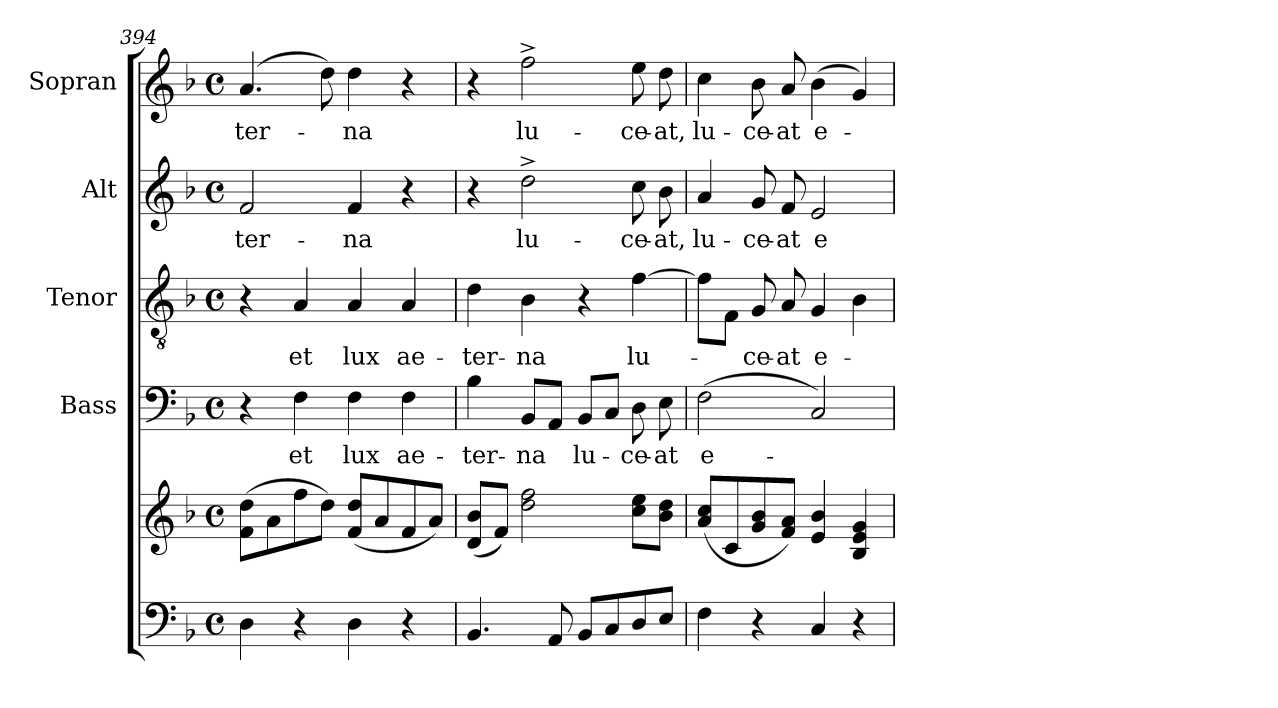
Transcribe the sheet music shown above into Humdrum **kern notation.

**kern	**kern	**kern	**text	**kern	**text	**kern	**text	**kern	**text
*part5	*part5	*part4	*part4	*part3	*part3	*part2	*part2	*part1	*part1
*staff6	*staff5	*staff4	*staff4	*staff3	*staff3	*staff2	*staff2	*staff1	*staff1
*	*	*I"Bass	*	*I"Tenor	*	*I"Alt	*	*I"Sopran	*
*	*	*I'B.	*	*I'T.	*	*I'A.	*	*I'S.	*
*clefF4	*clefG2	*clefF4	*	*clefGv2	*	*clefG2	*	*clefG2	*
*k[b-]	*k[b-]	*k[b-]	*	*k[b-]	*	*k[b-]	*	*k[b-]	*
*F:	*F:	*F:	*	*F:	*	*F:	*	*F:	*
*M4/4	*M4/4	*M4/4	*	*M4/4	*	*M4/4	*	*M4/4	*
*met(c)	*met(c)	*met(c)	*	*met(c)	*	*met(c)	*	*met(c)	*
=394	=394	=394	=394	=394	=394	=394	=394	=394	=394
!	!	!	!	!	!	!	!LO:LY:b	!	!LO:LY:b
4D\	(>8f\ 8dd\L	4r	.	4r	.	2f/	-ter-	(4.a/	-ter-
.	8a\	.	.	.	.	.	.	.	.
!	!	!	!LO:LY:b	!	!LO:LY:b	!	!	!	!
4r	8ff\	4F\	et	4A/	et	.	.	.	.
.	8dd\J)	.	.	.	.	.	.	8dd\)	.
!	!	!	!LO:LY:b	!	!LO:LY:b	!	!LO:LY:b	!	!LO:LY:b
4D\	(<8f/ 8dd/L	4F\	lux	4A/	lux	4f/	-na	4dd\	-na
.	8a/	.	.	.	.	.	.	.	.
!	!	!	!LO:LY:b	!	!LO:LY:b	!	!	!	!
4r	8f/	4F\	ae-	4A/	ae-	4r	.	4r	.
.	8a/J)	.	.	.	.	.	.	.	.
=395	=395	=395	=395	=395	=395	=395	=395	=395	=395
!	!	!	!LO:LY:b	!	!LO:LY:b	!	!	!	!
4.BB-/	(<8d/ 8b-/L	4B-\	-ter-	4d\	-ter-	4r	.	4r	.
.	8f/J)	.	.	.	.	.	.	.	.
!	!	!	!LO:LY:b	!	!LO:LY:b	!	!LO:LY:b	!	!LO:LY:b
.	2dd\ 2ff\	8BB-/L	-na	4B-\	-na	2dd^>\	lu-	2ff^>\	lu-
8AA/	.	8AA/J	.	.	.	.	.	.	.
!	!	!	!LO:LY:b	!	!	!	!	!	!
8BB-/L	.	8BB-/L	lu-	4r	.	.	.	.	.
8C/	.	8C/J	.	.	.	.	.	.	.
!	!	!	!LO:LY:b	!	!LO:LY:b	!	!LO:LY:b	!	!LO:LY:b
8D/	8cc\ 8ee\L	8D\	-ce-	[4f\	lu-	8cc\	-ce-	8ee\	-ce-
!	!	!	!LO:LY:b	!	!	!	!LO:LY:b	!	!LO:LY:b
8E/J	8b-\ 8dd\J	8E\	-at	.	.	8b-\	-at,	8dd\	-at,
!!LO:LB:g=z
=396	=396	=396	=396	=396	=396	=396	=396	=396	=396
!	!	!	!LO:LY:b	!	!	!	!LO:LY:b	!	!LO:LY:b
4F\	(<8a/ 8cc/L	(>2F\	e-	8f\L]	.	4a/	lu-	4cc\	lu-
.	8c/	.	.	8F\J	.	.	.	.	.
!	!	!	!	!	!LO:LY:b	!	!LO:LY:b	!	!LO:LY:b
4r	8g/ 8b-/	.	.	8G/	-ce-	8g/	-ce-	8b-\	-ce-
!	!	!	!	!	!LO:LY:b	!	!LO:LY:b	!	!LO:LY:b
.	8f/ 8a/J)	.	.	8A/	-at	8f/	-at	8a/	-at
!	!	!	!	!	!LO:LY:b	!	!LO:LY:b	!	!LO:LY:b
4C/	4e/ 4b-/	2C/)	.	4G/	e-	2e/	e-	(>4b-\	e-
4r	4B-/ 4e/ 4g/	.	.	4B-\	.	.	.	4g/)	.
=	=	=	=	=	=	=	=	=	=
*-	*-	*-	*-	*-	*-	*-	*-	*-	*-
